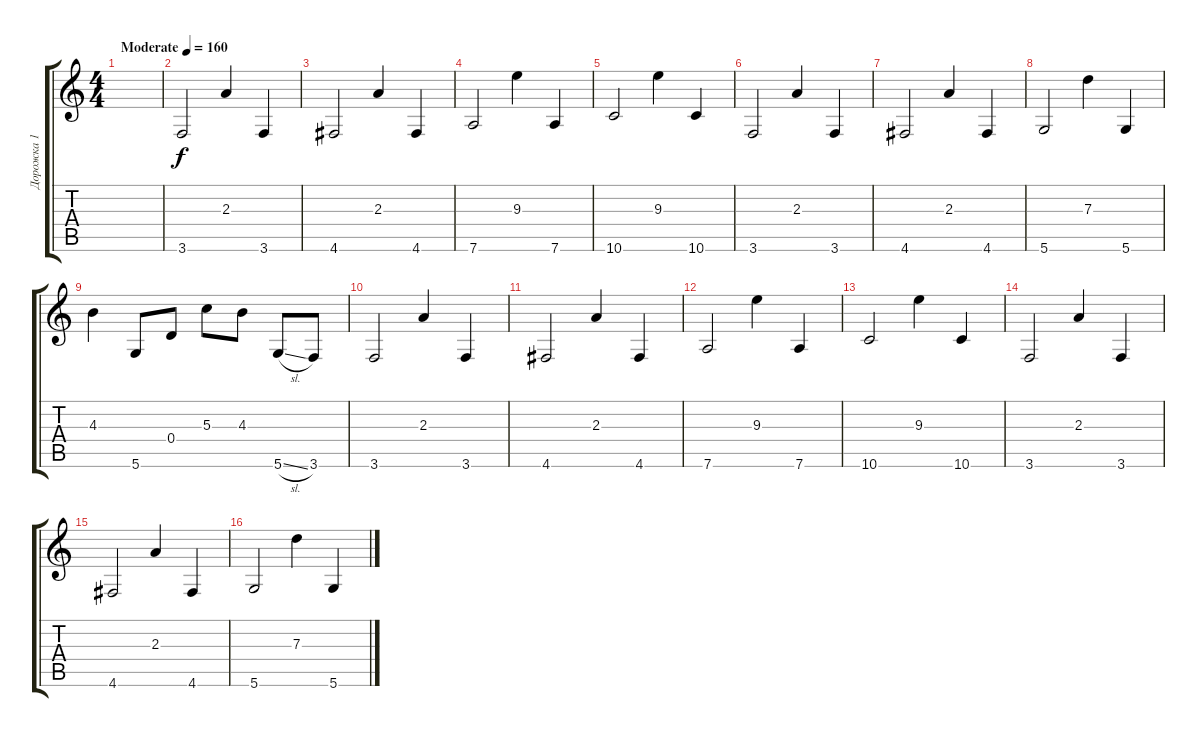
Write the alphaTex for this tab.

\track ("Дорожка 1" "Дорожка 1") {instrument acousticguitarsteel}
\staff {score tabs}
\tuning (E4 B3 G3 D3 A2 D2) {hide}
\ts (4 4)
\tempo (160 "Moderate")
\clef g2
\ks c
|
3.6.2 2.3.4 3.6.4 |
4.6.2 2.3.4 4.6.4 |
7.6.2 9.3.4 7.6.4 |
10.6.2 9.3.4 10.6.4 |
3.6.2 2.3.4 3.6.4 |
4.6.2 2.3.4 4.6.4 |
5.6.2 7.3.4 5.6.4 |
4.3.4 5.6.8 0.4.8 5.3.8 4.3.8 5.6{sl}.8 3.6.8 |
3.6.2 2.3.4 3.6.4 |
4.6.2 2.3.4 4.6.4 |
7.6.2 9.3.4 7.6.4 |
10.6.2 9.3.4 10.6.4 |
3.6.2 2.3.4 3.6.4 |
4.6.2 2.3.4 4.6.4 |
5.6.2 7.3.4 5.6.4
